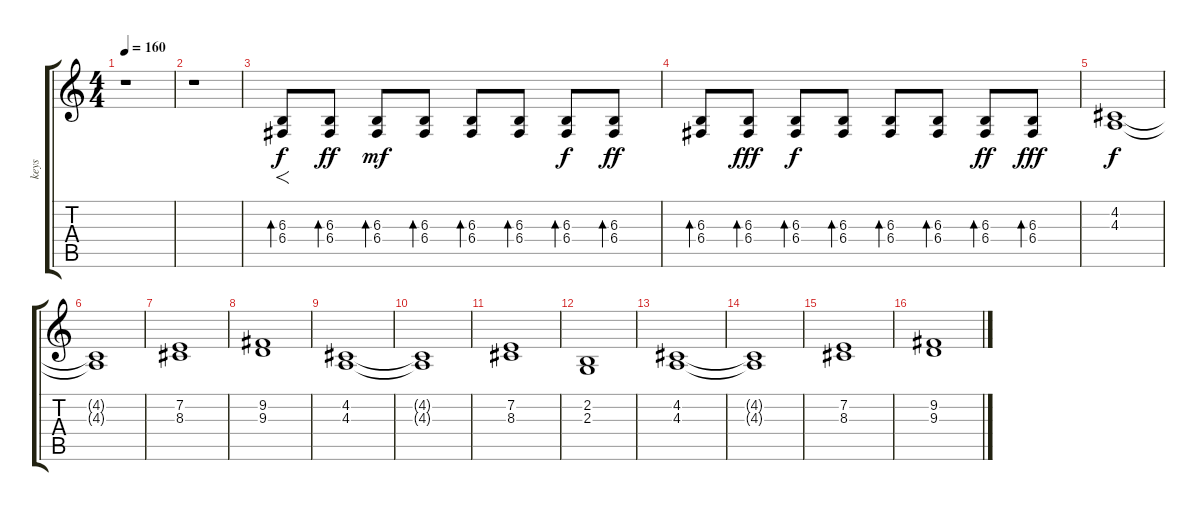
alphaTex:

\track ("keys" "keys") {instrument drawbarorgan}
\staff {score tabs}
\tuning (D4 A3 F3 C3 G2 D2) {hide}
\ts (4 4)
\tempo 160
\clef g2
\ks c
r.1{dy f} |
r.1 |
(6.3 6.4).8{f bd 480 instrument lead1square} (6.3 6.4).8{bd 480 dy ff} (6.3 6.4).8{bd 480 dy mf} (6.3 6.4).8{bd 480} (6.3 6.4).8{bd 480} (6.3 6.4).8{bd 480} (6.3 6.4).8{bd 480 dy f} (6.3 6.4).8{bd 480 dy ff} |
(6.3 6.4).8{bd 480} (6.3 6.4).8{bd 480 dy fff} (6.3 6.4).8{bd 480 dy f} (6.3 6.4).8{bd 480} (6.3 6.4).8{bd 480} (6.3 6.4).8{bd 480} (6.3 6.4).8{bd 480 dy ff} (6.3 6.4).8{bd 480 dy fff} |
(4.2 4.3).1{dy f instrument drawbarorgan} |
(4.2{t} 4.3{t}).1 |
(7.2 8.3).1 |
(9.2 9.3).1 |
(4.2 4.3).1 |
(4.2{t} 4.3{t}).1 |
(7.2 8.3).1 |
(2.2 2.3).1 |
(4.2 4.3).1 |
(4.2{t} 4.3{t}).1 |
(7.2 8.3).1 |
(9.2 9.3).1
